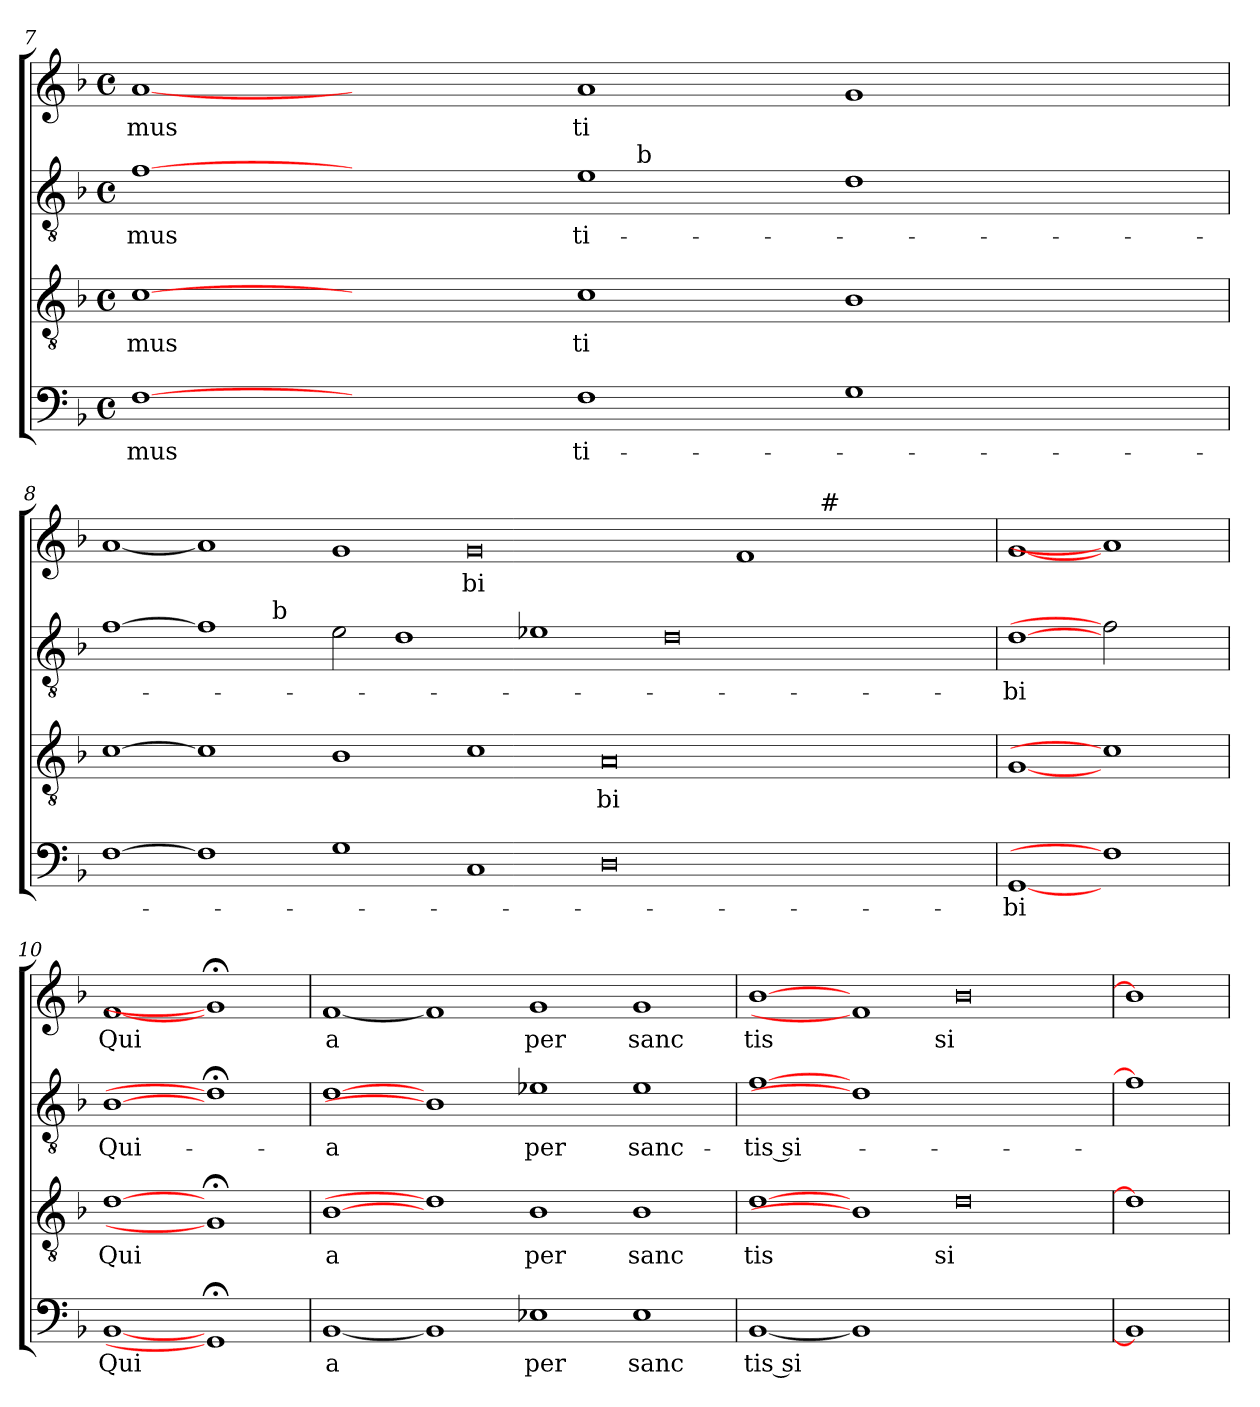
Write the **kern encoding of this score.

**kern	**text	**kern	**text	**kern	**text	**kern	**text
*part4	*part4	*part3	*part3	*part2	*part2	*part1	*part1
*staff4	*staff4	*staff3	*staff3	*staff2	*staff2	*staff1	*staff1
*clefF4	*	*clefGv2	*	*clefGv2	*	*clefG2	*
*k[b-]	*	*k[b-]	*	*k[b-]	*	*k[b-]	*
*F:	*	*F:	*	*F:	*	*F:	*
*M4/4	*	*M4/4	*	*M4/4	*	*M4/4	*
*met(c)	*	*met(c)	*	*met(c)	*	*met(c)	*
=7	=7	=7	=7	=7	=7	=7	=7
!	!LO:LY:b	!	!LO:LY:b	!	!LO:LY:b	!	!LO:LY:b
*	*	*	*	*^	*	*	*
[1F	-mus	[1c	mus	[1f	1ryy	-mus	[1a	mus
1ryy	.	1ryy	.	1ryy	1ryy	.	1ryy	.
!	!LO:LY:b	!	!LO:LY:b	!	!	!LO:LY:b	!	!LO:LY:b
1F	ti-	1c	ti	1e	16..ryy	ti-	1a	ti
!	!	!	!	!	!LO:TX:a:t=b	!	!	!
.	.	.	.	.	1ryy	.	.	.
1G	.	1B-	.	1d	.	.	1g	.
.	.	.	.	.	2ryy	.	.	.
.	.	.	.	.	4ryy	.	.	.
.	.	.	.	.	8ryy	.	.	.
.	.	.	.	.	64ryy	.	.	.
=8	=8	=8	=8	=8	=8	=8	=8	=8
*	*	*	*	*	*	*	*^	*
[1F	.	[1c	.	[1f	1ryy	.	[1a	1ryy	.
1F]	.	1c]	.	1f]	2ryy	.	1a]	1ryy	.
.	.	.	.	.	32ryy	.	.	.	.
!	!	!	!	!	!LO:TX:a:t=b	!	!	!	!
.	.	.	.	.	1ryy	.	.	.	.
1G	.	1B-	.	2e\	.	.	1g	1ryy	.
.	.	.	.	1d	.	.	.	.	.
.	.	.	.	.	1ryy	.	.	.	.
!	!	!	!	!	!	!	!	!	!LO:LY:b
1C	.	1c	.	.	.	.	0g	1ryy	bi
.	.	.	.	1e-X	.	.	.	.	.
.	.	.	.	.	1ryy	.	.	.	.
!	!	!	!LO:LY:b	!	!	!	!	!	!
0D	.	0A	bi	.	.	.	.	1ryy	.
.	.	.	.	0d	.	.	.	.	.
.	.	.	.	.	1ryy	.	.	.	.
.	.	.	.	.	.	.	1f	4ryy	.
.	.	.	.	.	.	.	.	8ryy	.
.	.	.	.	.	.	.	.	32.ryy	.
!	!	!	!	!	!	!	!	!LO:TX:a:t=#	!
.	.	.	.	.	.	.	.	1ryy	.
.	.	.	.	.	2ryy	.	.	.	.
2ryy	.	2ryy	.	.	.	.	2ryy	.	.
.	.	.	.	.	4...ryy	.	.	.	.
.	.	.	.	.	.	.	.	16ryy	.
.	.	.	.	.	.	.	.	64ryy	.
=9	=9	=9	=9	=9	=9	=9	=9	=9	=9
!	!LO:LY:b	!	!	!	!	!LO:LY:b	!	!	!
*	*	*	*	*v	*v	*	*	*	*
*	*	*	*	*	*	*v	*v	*
[1GG	-bi	[1G	.	[1d	-bi	[1g	.
1F]	.	1c]	.	2f]	.	1a]	.
.	.	.	.	2ryy	.	.	.
!!LO:PB:g=z
=10	=10	=10	=10	=10	=10	=10	=10
!	!LO:LY:b	!	!LO:LY:b	!	!LO:LY:b	!	!LO:LY:b
[1BB-	Qui	[1d	Qui	[1B-	Qui-	[1f	Qui
1GG;]	.	1G;]	.	1d;<]	.	1g;]	.
=11	=11	=11	=11	=11	=11	=11	=11
!	!LO:LY:b	!	!LO:LY:b	!	!LO:LY:b	!	!LO:LY:b
[1BB-	a	[1B-	a	[1d	-a	[1f	a
1BB-]	.	1d]	.	1B-]	.	1f]	.
!	!LO:LY:b	!	!LO:LY:b	!	!LO:LY:b	!	!LO:LY:b
1E-X	per	1B-	per	1e-X	per	1g	per
!	!LO:LY:b	!	!LO:LY:b	!	!LO:LY:b	!	!LO:LY:b
1E-	sanc	1B-	sanc	1e-	sanc-	1g	sanc
=12	=12	=12	=12	=12	=12	=12	=12
!	!LO:LY:b	!	!LO:LY:b	!	!LO:LY:b	!	!LO:LY:b
[1BB-	tis si	[1d	tis	[1f	-tis si-	[1b-	tis
1BB-]	.	1B-]	.	1d]	.	1f]	.
!	!	!	!LO:LY:b	!	!	!	!LO:LY:b
0ryy	.	0d	si	0ryy	.	0b-	si
=13	=13	=13	=13	=13	=13	=13	=13
1BB-]	.	1d]	.	1f]	.	1b-]	.
=	=	=	=	=	=	=	=
*-	*-	*-	*-	*-	*-	*-	*-
